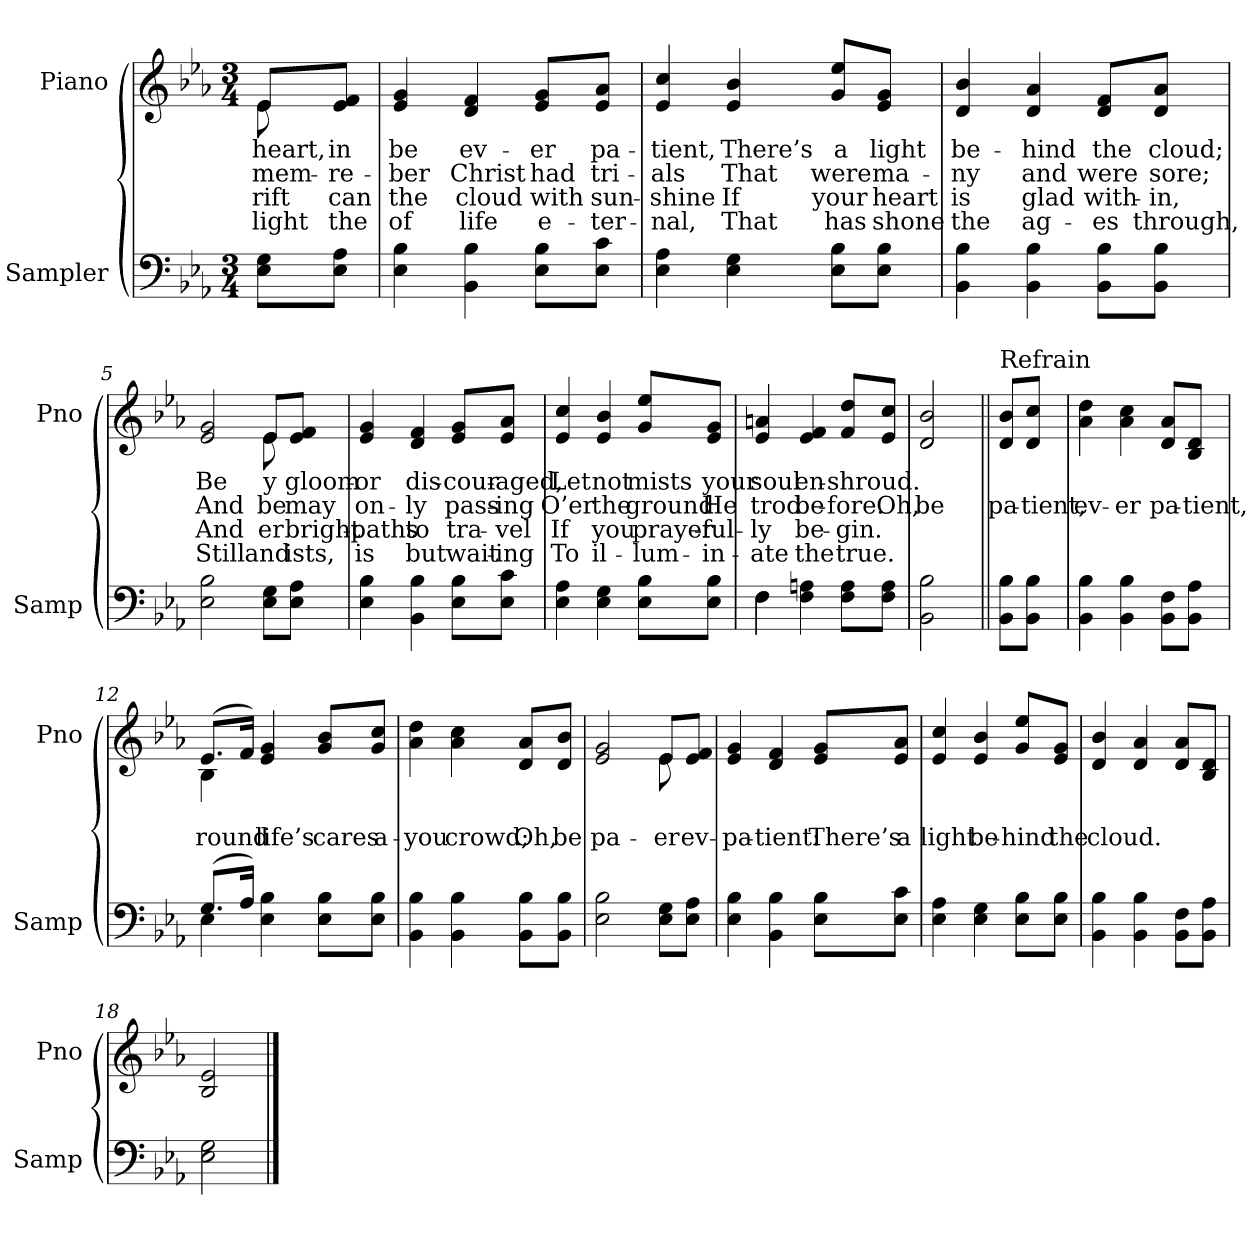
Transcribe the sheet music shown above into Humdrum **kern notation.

**kern	**kern	**text	**text	**text	**text
*part2	*part1	*part1	*part1	*part1	*part1
*staff2	*staff1	*staff1	*staff1	*staff1	*staff1
*I"Sampler	*I"Piano	*	*	*	*
*I'Samp	*I'Pno	*	*	*	*
*clefF4	*clefG2	*	*	*	*
*k[b-e-a-]	*k[b-e-a-]	*	*	*	*
*E-:	*E-:	*	*	*	*
*M3/4	*M3/4	*	*	*	*
=1	=1	=1	=1	=1	=1
*	*^	*	*	*	*
8E-\ 8G\L	8e-/L	8e-	heart,	-mem-	rift	light
8E-\ 8A-\J	8e-/ 8f/J	8ryy	in	re-	can	the
*	*v	*v	*	*	*	*
=2	=2	=2	=2	=2	=2
4E- 4B-	4e- 4g	be	-ber	the	of
4BB- 4B-	4d 4f	ev-	Christ	cloud	life
8E-\ 8B-\L	8e-/ 8g/L	-er	had	with	e-
8E-\ 8c\J	8e-/ 8a-/J	pa-	tri-	sun-	-ter-
=3	=3	=3	=3	=3	=3
4E- 4A-	4e- 4cc	-tient,	-als	-shine	-nal,
4E- 4G	4e- 4b-	There’s	That	If	That
8E-\ 8B-\L	8g/ 8ee-/L	a	were	your	has
8E-\ 8B-\J	8e-/ 8g/J	light	ma-	heart	shone
=4	=4	=4	=4	=4	=4
4BB- 4B-	4d 4b-	be-	-ny	is	the
4BB- 4B-	4d 4a-	-hind	and	glad	ag-
8BB-\ 8B-\L	8d/ 8f/L	the	were	with-	-es
8BB-\ 8B-\J	8d/ 8a-/J	cloud;	sore;	-in,	through,
=5	=5	=5	=5	=5	=5
*	*^	*	*	*	*
2E- 2B-	2e- 2g	2ryy	Be	And	And	Still
8E-\ 8G\L	8e-/L	8e-	-y	be	-er	and
8E-\ 8A-\J	8e-/ 8f/J	8ryy	gloom-	may	bright-	-ists,
*	*v	*v	*	*	*	*
=6	=6	=6	=6	=6	=6
4E- 4B-	4e- 4g	or	on-	paths	is
4BB- 4B-	4d 4f	dis-	-ly	to	but
8E-\ 8B-\L	8e-/ 8g/L	-cour-	pass-	tra-	wait-
8E-\ 8c\J	8e-/ 8a-/J	-aged,	-ing	-vel	-ing
=7	=7	=7	=7	=7	=7
4E- 4A-	4e- 4cc	Let	O’er	If	To
4E- 4G	4e- 4b-	not	the	you	il-
8E-\ 8B-\L	8g/ 8ee-/L	mists	ground	prayer-	-lum-
8E-\ 8B-\J	8e-/ 8g/J	your	He	-ful-	-in-
=8	=8	=8	=8	=8	=8
*^	*	*	*	*	*
4F\	4F	4e- 4an	soul	trod	-ly	-ate
4F 4An	2ryy	4e- 4f	en-	be-	be-	the
8F\ 8A\L	.	8f/ 8dd/L	-shroud.	-fore.	-gin.	true.
8F\ 8A\J	.	8e-/ 8cc/J	.	Oh,	.	.
*v	*v	*	*	*	*	*
=9	=9	=9	=9	=9	=9
2BB- 2B-	2d 2b-	.	be	.	.
=10||	=10||	=10||	=10||	=10||	=10||
!	!LO:TX:t=Refrain	!	!	!	!
8BB-\ 8B-\L	8d/ 8b-/L	.	pa-	.	.
8BB-\ 8B-\J	8d/ 8cc/J	.	-tient,	.	.
=11	=11	=11	=11	=11	=11
4BB- 4B-	4a- 4dd	.	ev-	.	.
4BB- 4B-	4a- 4cc	.	-er	.	.
8BB-\ 8F\L	8d/ 8a-/L	.	pa-	.	.
8BB-\ 8A-\J	8B-/ 8d/J	.	-tient,	.	.
=12	=12	=12	=12	=12	=12
*^	*^	*	*	*	*
(8.G/L	4E-	(8.e-/L	4B-	.	-round	.	.
16A-/Jk)	.	16f/Jk)	.	.	.	.	.
4E- 4B-	2ryy	4e- 4g	2ryy	.	life’s	.	.
8E-\ 8B-\L	.	8g/ 8b-/L	.	.	cares	.	.
8E-\ 8B-\J	.	8g/ 8cc/J	.	.	a-	.	.
*v	*v	*	*	*	*	*	*
*	*v	*v	*	*	*	*
=13	=13	=13	=13	=13	=13
4BB- 4B-	4a- 4dd	.	you	.	.
4BB- 4B-	4a- 4cc	.	crowd;	.	.
8BB-\ 8B-\L	8d/ 8a-/L	.	Oh,	.	.
8BB-\ 8B-\J	8d/ 8b-/J	.	be	.	.
=14	=14	=14	=14	=14	=14
*	*^	*	*	*	*
2E- 2B-	2e- 2g	2ryy	.	pa-	.	.
8E-\ 8G\L	8e-/L	8e-	.	-er	.	.
8E-\ 8A-\J	8e-/ 8f/J	8ryy	.	ev-	.	.
*	*v	*v	*	*	*	*
=15	=15	=15	=15	=15	=15
4E- 4B-	4e- 4g	.	pa-	.	.
4BB- 4B-	4d 4f	.	-tient:	.	.
8E-\ 8B-\L	8e-/ 8g/L	.	There’s	.	.
8E-\ 8c\J	8e-/ 8a-/J	.	a	.	.
=16	=16	=16	=16	=16	=16
4E- 4A-	4e- 4cc	.	light	.	.
4E- 4G	4e- 4b-	.	be-	.	.
8E-\ 8B-\L	8g/ 8ee-/L	.	-hind	.	.
8E-\ 8B-\J	8e-/ 8g/J	.	the	.	.
=17	=17	=17	=17	=17	=17
4BB- 4B-	4d 4b-	.	cloud.	.	.
4BB- 4B-	4d 4a-	.	.	.	.
8BB-\ 8F\L	8d/ 8a-/L	.	.	.	.
8BB-\ 8A-\J	8B-/ 8d/J	.	.	.	.
=18	=18	=18	=18	=18	=18
2E- 2G	2B- 2e-	.	.	.	.
==	==	==	==	==	==
*-	*-	*-	*-	*-	*-
